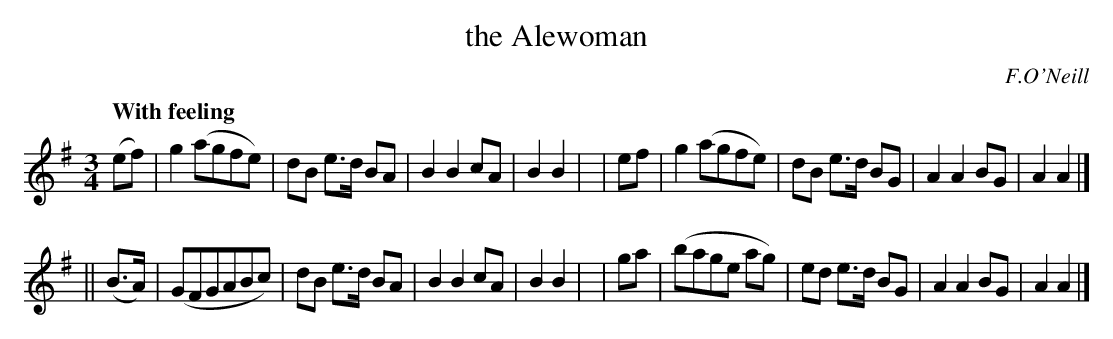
X:1
T: the Alewoman
Q: "With feeling"
O: F.O'Neill
M: 3/4
L: 1/8
K: Ador
(ef) | g2 (agfe) | dB e>d BA | B2 B2 cA | B2 B2 |\
| ef | g2 (agfe) | dB e>d BG | A2 A2 BG | A2 A2 |]
|| (B>A) | (GFGABc) | dB e>d BA | B2 B2 cA | B2 B2 |\
| ga | (bage ag) | ed e>d BG | A2 A2 BG | A2 A2 |]
